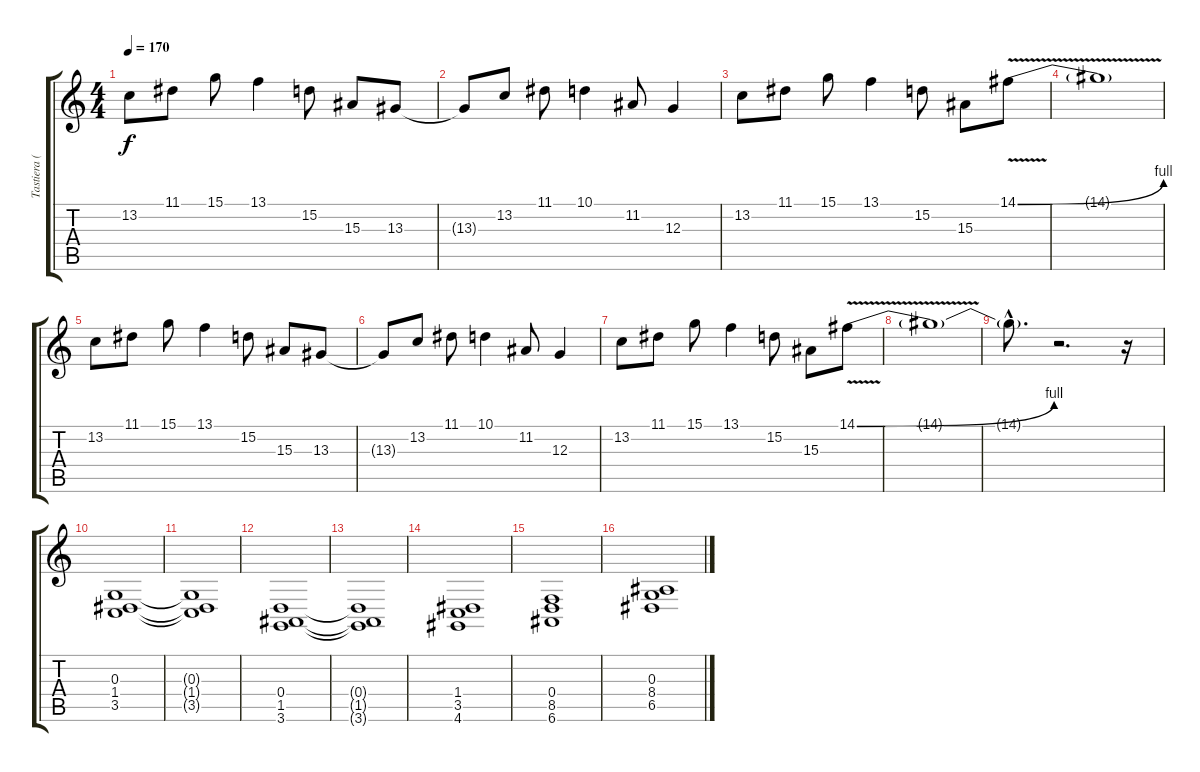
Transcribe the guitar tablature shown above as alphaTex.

\track ("Tastiera (Menno)" "Tastiera (") {instrument lead2sawtooth}
\staff {score tabs}
\tuning (E4 B3 G3 D3 A2 E2) {hide}
\ts (4 4)
\tempo 170
\clef g2
\ks c
13.2.8{dy f instrument lead2sawtooth} 11.1.8 15.1.8 13.1.4 15.2.8 15.3.8 13.3.8 |
13.3{t}.8 13.2.8 11.1.8 10.1.4 11.2.8 12.3.4 |
13.2.8 11.1.8 15.1.8 13.1.4 15.2.8 15.3.8 14.1{be (bend 0 0 60 4) v}.8 |
14.1{t}.1 |
13.2.8 11.1.8 15.1.8 13.1.4 15.2.8 15.3.8 13.3.8 |
13.3{t}.8 13.2.8 11.1.8 10.1.4 11.2.8 12.3.4 |
13.2.8 11.1.8 15.1.8 13.1.4 15.2.8 15.3.8 14.1{be (bend 0 0 60 4) v}.8 |
14.1{t}.1 |
14.1{hac t}.8{d} r.2{d} r.16 |
(0.3 1.4 3.5).1 |
(0.3{t} 1.4{t} 3.5{t}).1 |
(0.4 1.5 3.6).1 |
(0.4{t} 1.5{t} 3.6{t}).1 |
(1.4 3.5 4.6).1 |
(0.4 8.5 6.6).1 |
(0.3 8.4 6.5).1
